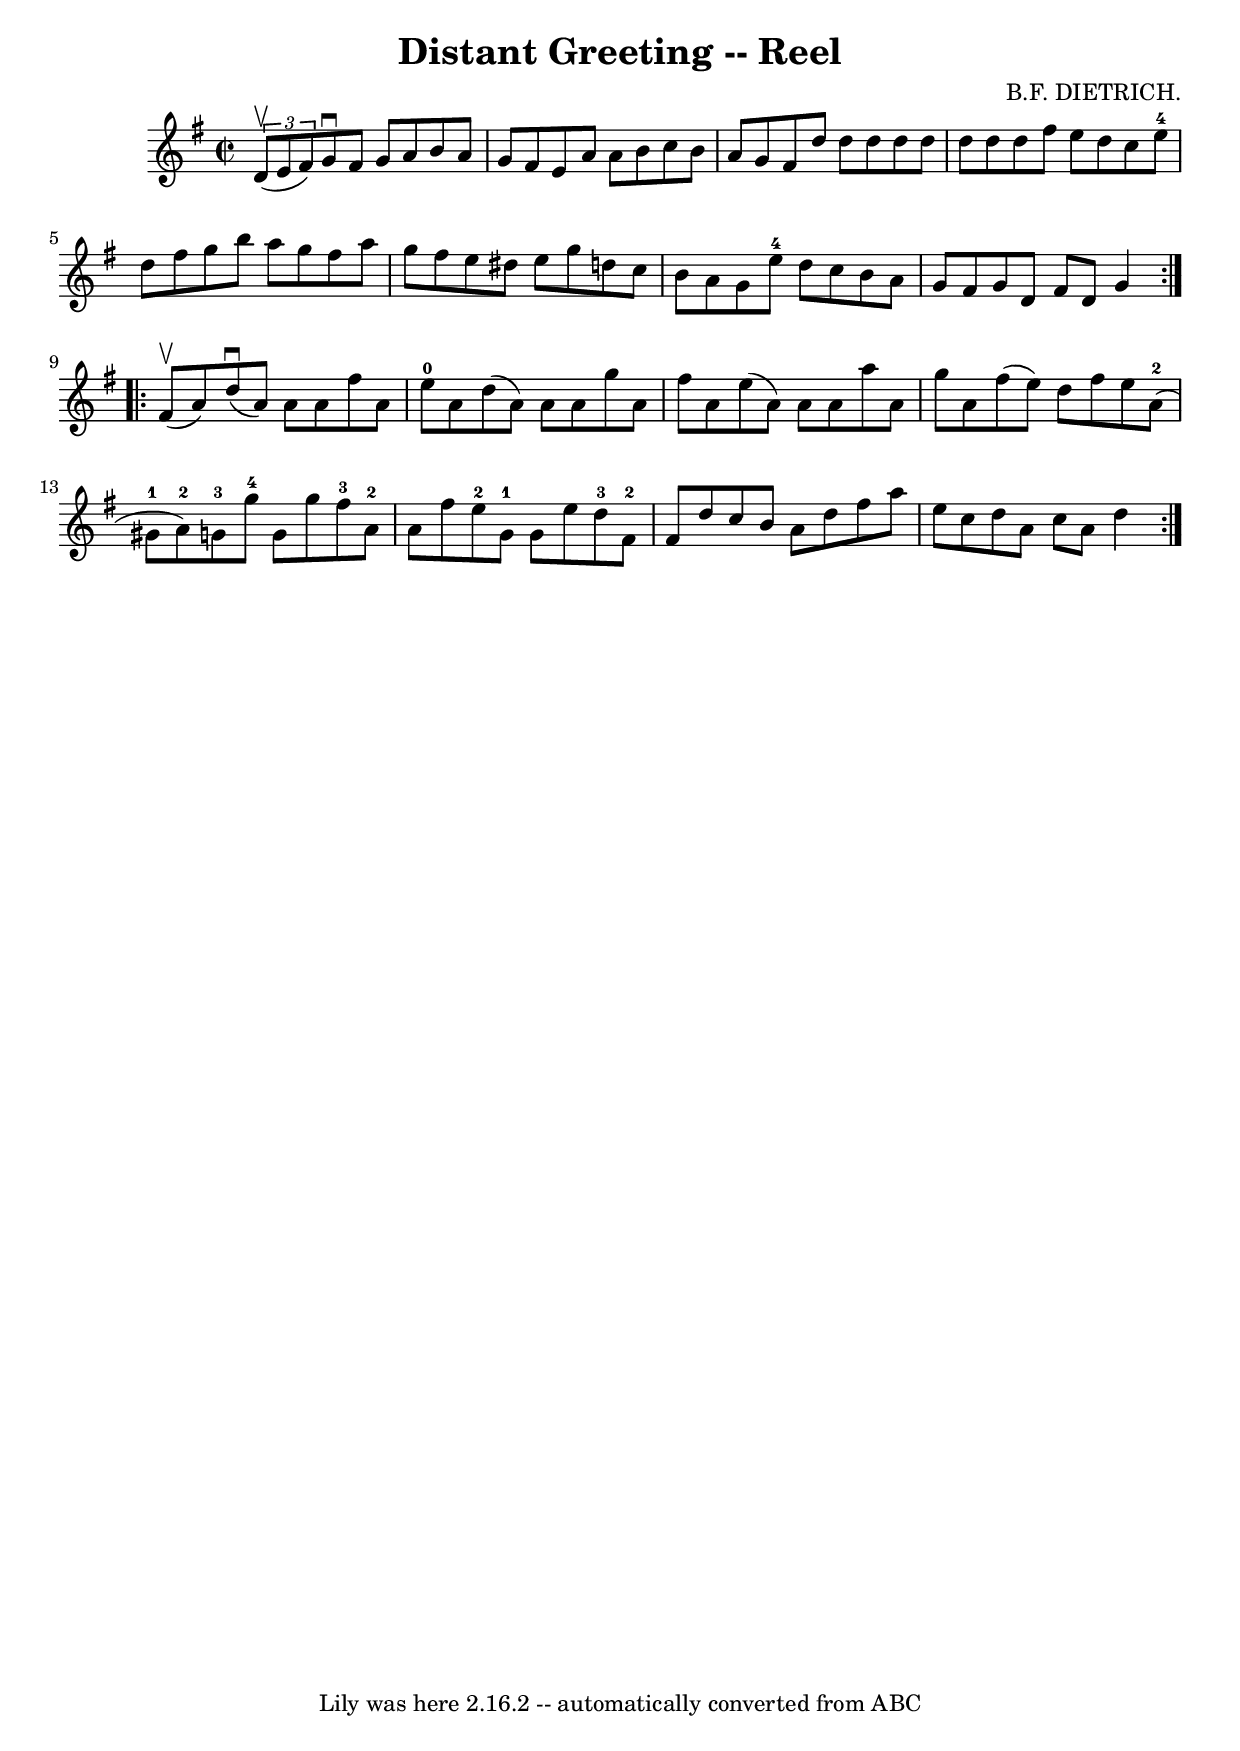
\version "2.16.2"
\include "Mammoth.ily"
\header {
  %% book = "Ryan's Mammoth Collection"
  composer = "B.F. DIETRICH."
  crossRefNumber = "1"
  footnotes = "\\\\368"
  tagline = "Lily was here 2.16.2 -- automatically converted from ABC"
  title = "Distant Greeting -- Reel"

}
voicedefault =  {



  \repeat volta 2 {

    \override Staff.TimeSignature #'style = #'C
    \time 2/2 
    \key g \major
    \times 2/3 { d'8^\upbow(e'8 fis'8) 
	       } 
    |
    g'8^\downbow fis'8 g'8 a'8 b'8 a'8 g'8 fis'8  
    |
    e'8 a'8 a'8 b'8 c''8 b'8 a'8 g'8    |
    
    fis'8 d''8 d''8 d''8 d''8 d''8 d''8 d''8    |
    
    d''8 fis''8 e''8 d''8 c''8 e''8-4 d''8 fis''8    
    |
    g''8 b''8 a''8 g''8 fis''8 a''8 g''8 fis''8   
    |
    e''8 dis''8 e''8 g''8 d''!8 c''8 b'8 a'8    
    |
    g'8 e''8-4 d''8 c''8 b'8 a'8 g'8 fis'8    
    |
    g'8 d'8 fis'8 d'8 g'4    
  }     
  \repeat volta 2 {
    fis'8^\upbow(a'8) |
    d''8^\downbow(a'8) a'8 a'8    
    fis''8 a'8 e''8-0 a'8    |
    d''8 (a'8) a'8 a'8    
    g''8 a'8 fis''8 a'8    |
    e''8 (a'8) a'8 a'8    
    a''8 a'8 g''8 a'8    |
    fis''8 (e''8) d''8 fis''8 
    e''8 a'8-2(gis'8-1 a'8-2)   |
    g'8-3   
    g''8-4 g'8 g''8 fis''8-3 a'8-2 a'8 fis''8    |
    
    e''8-2 g'8-1 g'8 e''8 d''8-3 fis'8-2 fis'8    
    d''8    |
    c''8 b'8 a'8 d''8 fis''8 a''8 e''8 c''8 
    |
    d''8 a'8 c''8 a'8 d''4    
  }   

}

\score{
  <<

    \context Staff="default"
    {
      \voicedefault 
      
    }

  >>
  \layout {
    
  }
  \midi {
  }

}
